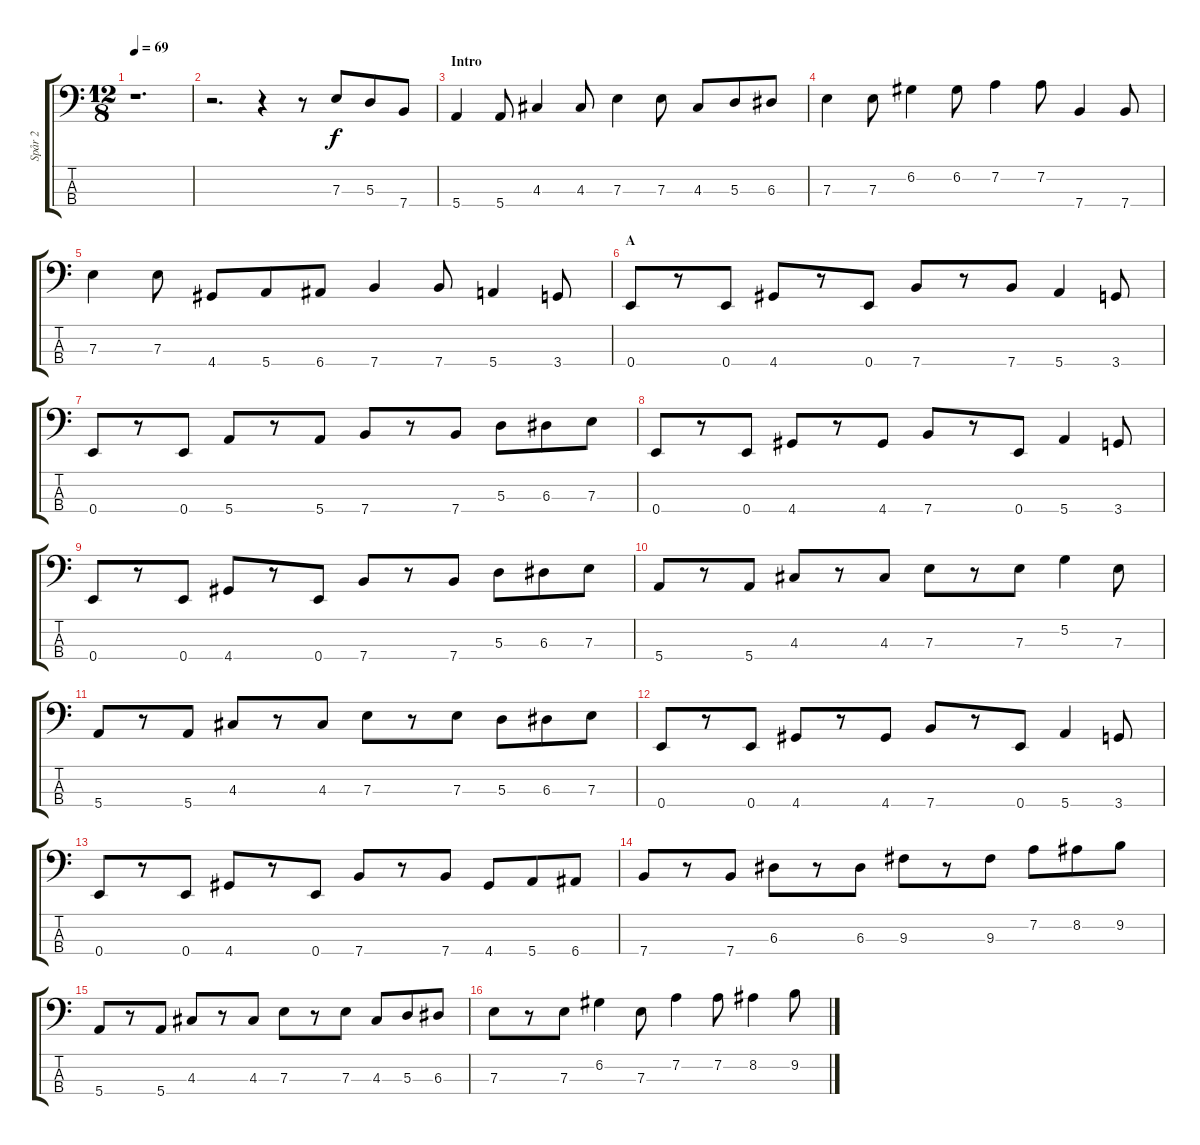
\track ("Spår 2" "Spår 2") {instrument electricbassfinger}
\staff {score tabs}
\tuning (G2 D2 A1 E1) {hide}
\ts (12 8)
\tempo 69
\clef f4
\ks c
r.1{d dy f instrument electricbassfinger} |
r.2{d} r.4 r.8 7.3.8 5.3.8 7.4.8 |
\section ("" "Intro")
5.4.4 5.4.8 4.3.4 4.3.8 7.3.4 7.3.8 4.3.8 5.3.8 6.3.8 |
7.3.4 7.3.8 6.2.4 6.2.8 7.2.4 7.2.8 7.4.4 7.4.8 |
7.3.4 7.3.8 4.4.8 5.4.8 6.4.8 7.4.4 7.4.8 5.4.4 3.4.8 |
\section ("" "A")
0.4.8 r.8 0.4.8 4.4.8 r.8 0.4.8 7.4.8 r.8 7.4.8 5.4.4 3.4.8 |
0.4.8 r.8 0.4.8 5.4.8 r.8 5.4.8 7.4.8 r.8 7.4.8 5.3.8 6.3.8 7.3.8 |
0.4.8 r.8 0.4.8 4.4.8 r.8 4.4.8 7.4.8 r.8 0.4.8 5.4.4 3.4.8 |
0.4.8 r.8 0.4.8 4.4.8 r.8 0.4.8 7.4.8 r.8 7.4.8 5.3.8 6.3.8 7.3.8 |
5.4.8 r.8 5.4.8 4.3.8 r.8 4.3.8 7.3.8 r.8 7.3.8 5.2.4 7.3.8 |
5.4.8 r.8 5.4.8 4.3.8 r.8 4.3.8 7.3.8 r.8 7.3.8 5.3.8 6.3.8 7.3.8 |
0.4.8 r.8 0.4.8 4.4.8 r.8 4.4.8 7.4.8 r.8 0.4.8 5.4.4 3.4.8 |
0.4.8 r.8 0.4.8 4.4.8 r.8 0.4.8 7.4.8 r.8 7.4.8 4.4.8 5.4.8 6.4.8 |
7.4.8 r.8 7.4.8 6.3.8 r.8 6.3.8 9.3.8 r.8 9.3.8 7.2.8 8.2.8 9.2.8 |
5.4.8 r.8 5.4.8 4.3.8 r.8 4.3.8 7.3.8 r.8 7.3.8 4.3.8 5.3.8 6.3.8 |
7.3.8 r.8 7.3.8 6.2.4 7.3.8 7.2.4 7.2.8 8.2.4 9.2.8
